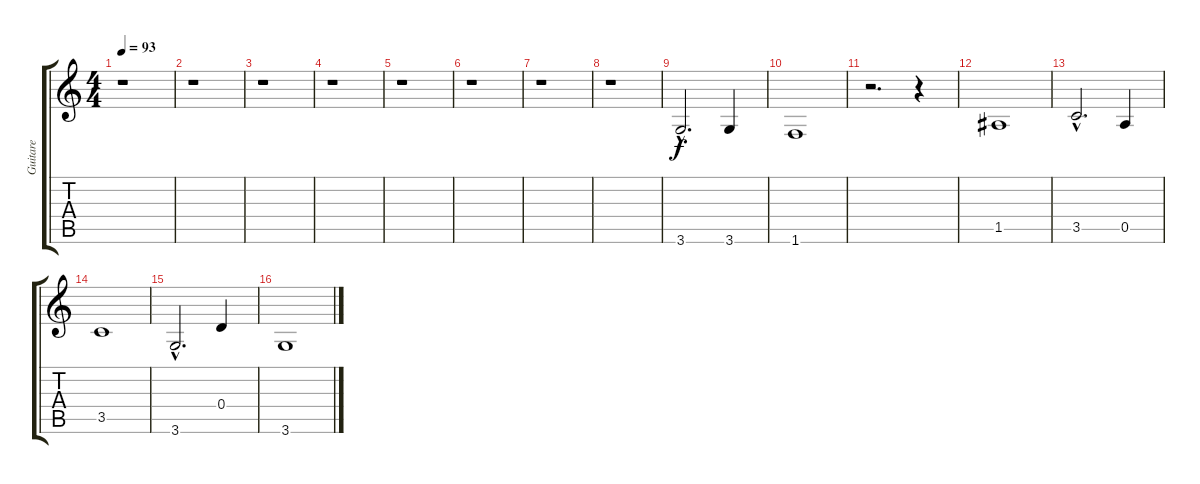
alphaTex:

\track ("Guitare" "Guitare") {instrument acousticguitarsteel}
\staff {score tabs}
\tuning (E4 B3 G3 D3 A2 E2) {hide}
\ts (4 4)
\tempo 93
\clef g2
\ks c
r.1{dy f} |
r.1 |
r.1 |
r.1 |
r.1 |
r.1 |
r.1 |
r.1 |
3.6{hac}.2{d} 3.6.4 |
1.6.1 |
r.2{d} r.4 |
1.5.1 |
3.5{hac}.2{d} 0.5.4 |
3.5.1 |
3.6{hac}.2{d} 0.4.4 |
3.6.1
